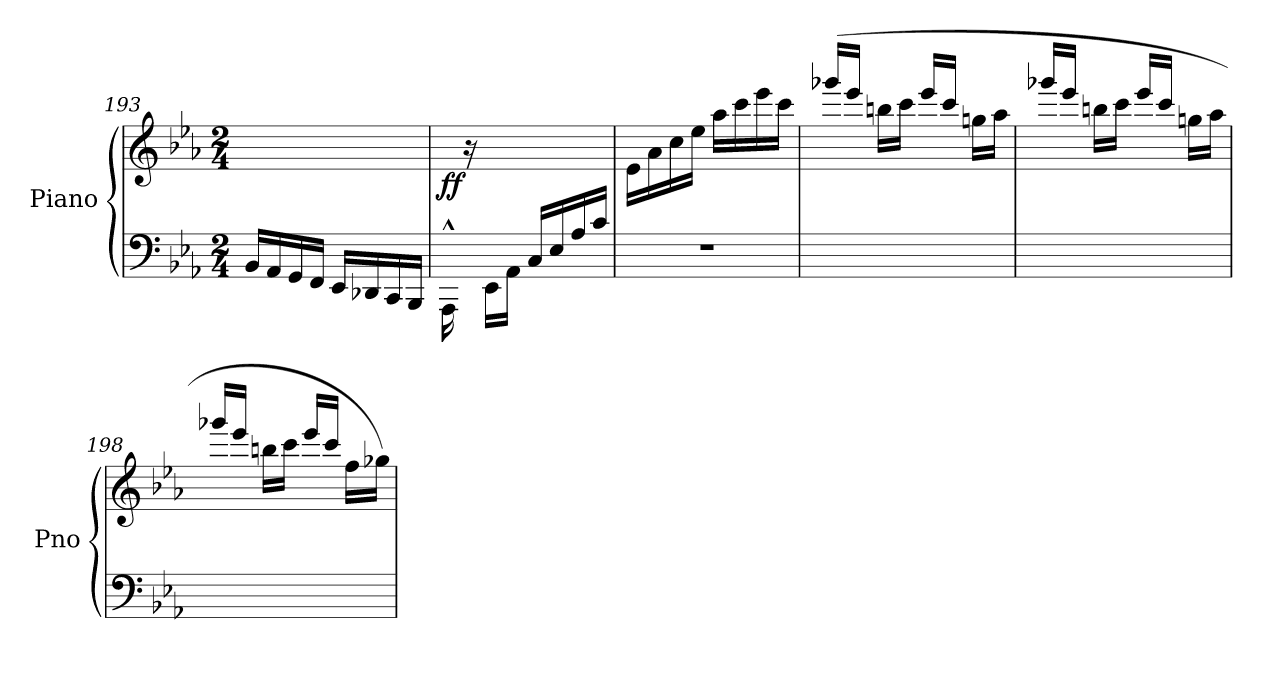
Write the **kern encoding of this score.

**kern	**kern	**dynam
*part1	*part1	*part1
*staff2	*staff1	*staff1/2
*I"Piano	*	*
*I'Pno	*	*
*clefF4	*clefG2	*
*k[b-e-a-]	*k[b-e-a-]	*
*M2/4	*M2/4	*
=193	=193	=193
*^	*	*
16BB-/LL	2ryy	2ryy	.
16AA-/	.	.	.
16GG/	.	.	.
16FF/JJ	.	.	.
16EE-/LL	.	.	.
16DD-X/	.	.	.
16CC/	.	.	.
16BBB-/JJ	.	.	.
!!LO:LB:g=z
=194	=194	=194	=194
!	!	!	!LO:DY:b
16AAA-^^\	2ryy	16ryy	ff
16ryy	.	16r	.
16EE-\LL	.	4.ryy	.
16AA-\JJ	.	.	.
16C/LL	.	.	.
16E-/	.	.	.
16A-/	.	.	.
16c/JJ	.	.	.
*v	*v	*	*
=195	=195	=195
2r	16e-\LL	.
.	16a-\	.
.	16cc\	.
.	16ee-\JJ	.
.	16aa-\LL	.
.	16ccc\	.
.	16eee-\	.
.	16ccc\JJ	.
=196	=196	=196
2ryy	(16ggg-X/LL	.
.	16eee-/JJ	.
.	16bbn\LL	.
.	16ccc\JJ	.
.	16eee-/LL	.
.	16ccc/JJ	.
.	16ggn\LL	.
.	16aa-\JJ	.
=197	=197	=197
2ryy	16ggg-X/LL	.
.	16eee-/JJ	.
.	16bbn\LL	.
.	16ccc\JJ	.
.	16eee-/LL	.
.	16ccc/JJ	.
.	16ggn\LL	.
.	16aa-\JJ	.
=198	=198	=198
2ryy	16ggg-X/LL	.
.	16eee-/JJ	.
.	16bbn\LL	.
.	16ccc\JJ	.
.	16eee-/LL	.
.	16ccc/JJ	.
.	16ff\LL	.
.	16gg-X\JJ)	.
=	=	=
*-	*-	*-
